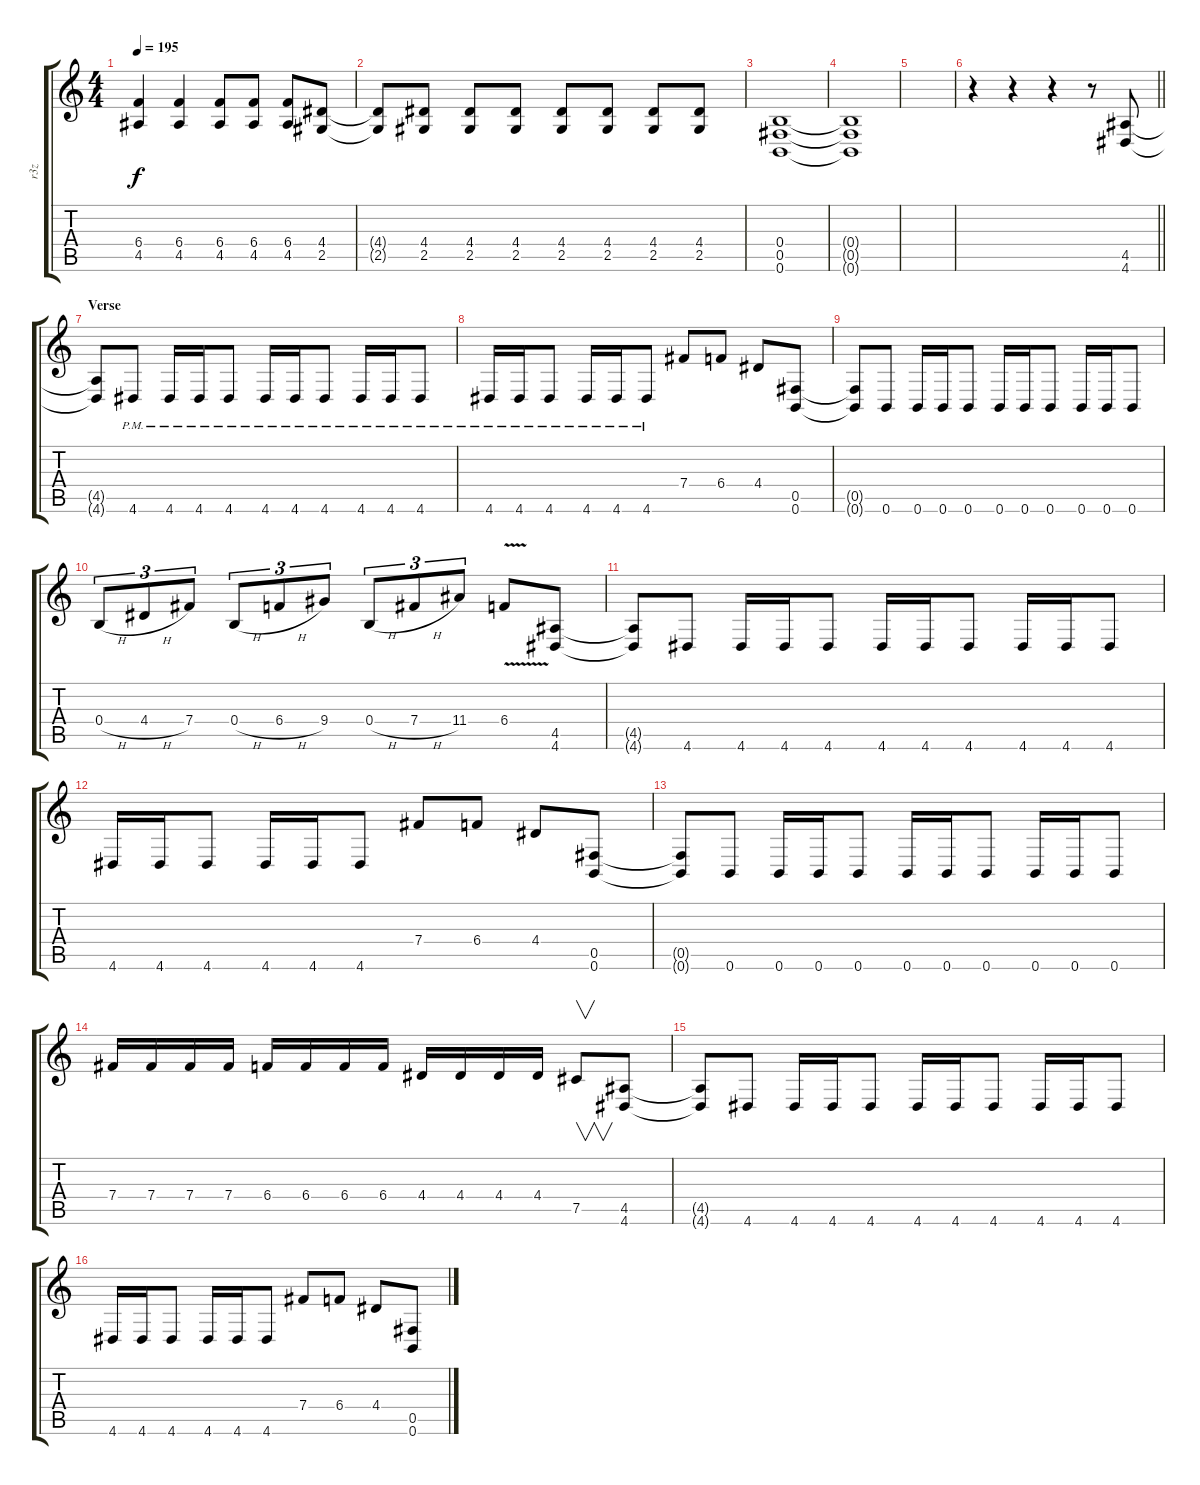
\track ("r3z" "r3z") {instrument distortionguitar}
\staff {score tabs}
\tuning (Db4 Ab3 E3 B2 Gb2 B1) {hide}
\ts (4 4)
\tempo 195
\clef g2
\ks c
(6.4{t} 4.5{t}).4{dy f} (6.4 4.5).4 (6.4 4.5).8 (6.4 4.5).8 (6.4 4.5).8 (4.4 2.5).8 |
(4.4{t} 2.5{t}).8 (4.4 2.5).8 (4.4 2.5).8 (4.4 2.5).8 (4.4 2.5).8 (4.4 2.5).8 (4.4 2.5).8 (4.4 2.5).8 |
(0.4 0.5 0.6).1 |
(0.4{t} 0.5{t} 0.6{t}).1 |
|
\barLineRight lightlight
r.4 r.4 r.4 r.8 (4.5 4.6).8{instrument distortionguitar} |
\section ("" "Verse")
(4.5{t} 4.6{t}).8{instrument distortionguitar} 4.6{pm}.8 4.6{pm}.16 4.6{pm}.16 4.6{pm}.8 4.6{pm}.16 4.6{pm}.16 4.6{pm}.8 4.6{pm}.16 4.6{pm}.16 4.6{pm}.8 |
4.6{pm}.16 4.6{pm}.16 4.6{pm}.8 4.6{pm}.16 4.6{pm}.16 4.6{pm}.8 7.4.8 6.4.8 4.4.8 (0.5 0.6).8 |
(0.5{t} 0.6{t}).8 0.6.8 0.6.16 0.6.16 0.6.8 0.6.16 0.6.16 0.6.8 0.6.16 0.6.16 0.6.8 |
0.4{h}.8{tu (3 2)} 4.4{h}.8{tu (3 2)} 7.4.8{tu (3 2)} 0.4{h}.8{tu (3 2)} 6.4{h}.8{tu (3 2)} 9.4.8{tu (3 2)} 0.4{h}.8{tu (3 2)} 7.4{h}.8{tu (3 2)} 11.4.8{tu (3 2)} 6.4{v}.8 (4.5 4.6).8 |
(4.5{t} 4.6{t}).8 4.6.8 4.6.16 4.6.16 4.6.8 4.6.16 4.6.16 4.6.8 4.6.16 4.6.16 4.6.8 |
4.6.16 4.6.16 4.6.8 4.6.16 4.6.16 4.6.8 7.4.8 6.4.8 4.4.8 (0.5 0.6).8 |
(0.5{t} 0.6{t}).8 0.6.8 0.6.16 0.6.16 0.6.8 0.6.16 0.6.16 0.6.8 0.6.16 0.6.16 0.6.8 |
7.4.16 7.4.16 7.4.16 7.4.16 6.4.16 6.4.16 6.4.16 6.4.16 4.4.16 4.4.16 4.4.16 4.4.16 7.5.8{v} (4.5 4.6).8 |
(4.5{t} 4.6{t}).8{instrument distortionguitar} 4.6.8 4.6.16 4.6.16 4.6.8 4.6.16 4.6.16 4.6.8 4.6.16 4.6.16 4.6.8 |
4.6.16 4.6.16 4.6.8 4.6.16 4.6.16 4.6.8 7.4.8 6.4.8 4.4.8 (0.5 0.6).8
